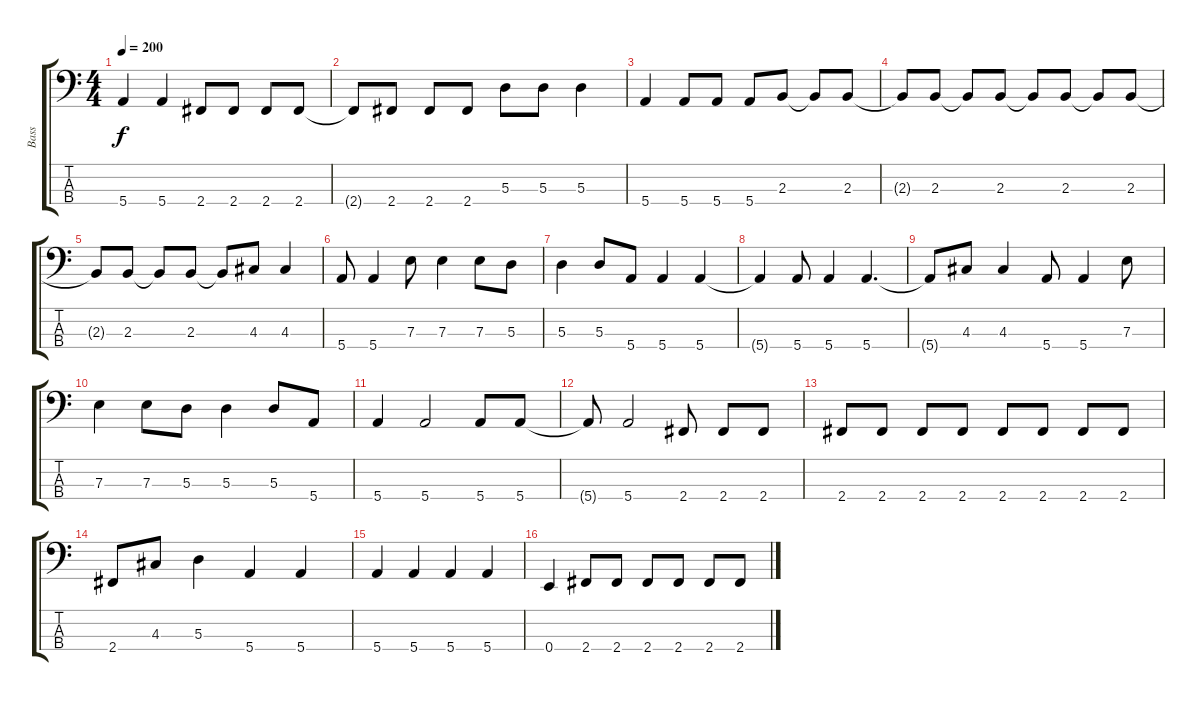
\track ("Bass" "Bass") {instrument electricbasspick}
\staff {score tabs}
\tuning (G2 D2 A1 E1) {hide}
\ts (4 4)
\tempo 200
\clef f4
\ks c
5.4.4{dy f} 5.4.4 2.4.8 2.4.8 2.4.8 2.4.8 |
2.4{t}.8 2.4.8 2.4.8 2.4.8 5.3.8 5.3.8 5.3.4 |
5.4.4 5.4.8 5.4.8 5.4.8 2.3.8 2.3{t}.8 2.3.8 |
2.3{t}.8 2.3.8 2.3{t}.8 2.3.8 2.3{t}.8 2.3.8 2.3{t}.8 2.3.8 |
2.3{t}.8 2.3.8 2.3{t}.8 2.3.8 2.3{t}.8 4.3.8 4.3.4 |
5.4.8 5.4.4 7.3.8 7.3.4 7.3.8 5.3.8 |
5.3.4 5.3.8 5.4.8 5.4.4 5.4.4 |
5.4{t}.4 5.4.8 5.4.4 5.4.4{d} |
5.4{t}.8 4.3.8 4.3.4 5.4.8 5.4.4 7.3.8 |
7.3.4 7.3.8 5.3.8 5.3.4 5.3.8 5.4.8 |
5.4.4 5.4.2 5.4.8 5.4.8 |
5.4{t}.8 5.4.2 2.4.8 2.4.8 2.4.8 |
2.4.8 2.4.8 2.4.8 2.4.8 2.4.8 2.4.8 2.4.8 2.4.8 |
2.4.8 4.3.8 5.3.4 5.4.4 5.4.4 |
5.4.4 5.4.4 5.4.4 5.4.4 |
0.4.4 2.4.8 2.4.8 2.4.8 2.4.8 2.4.8 2.4.8
